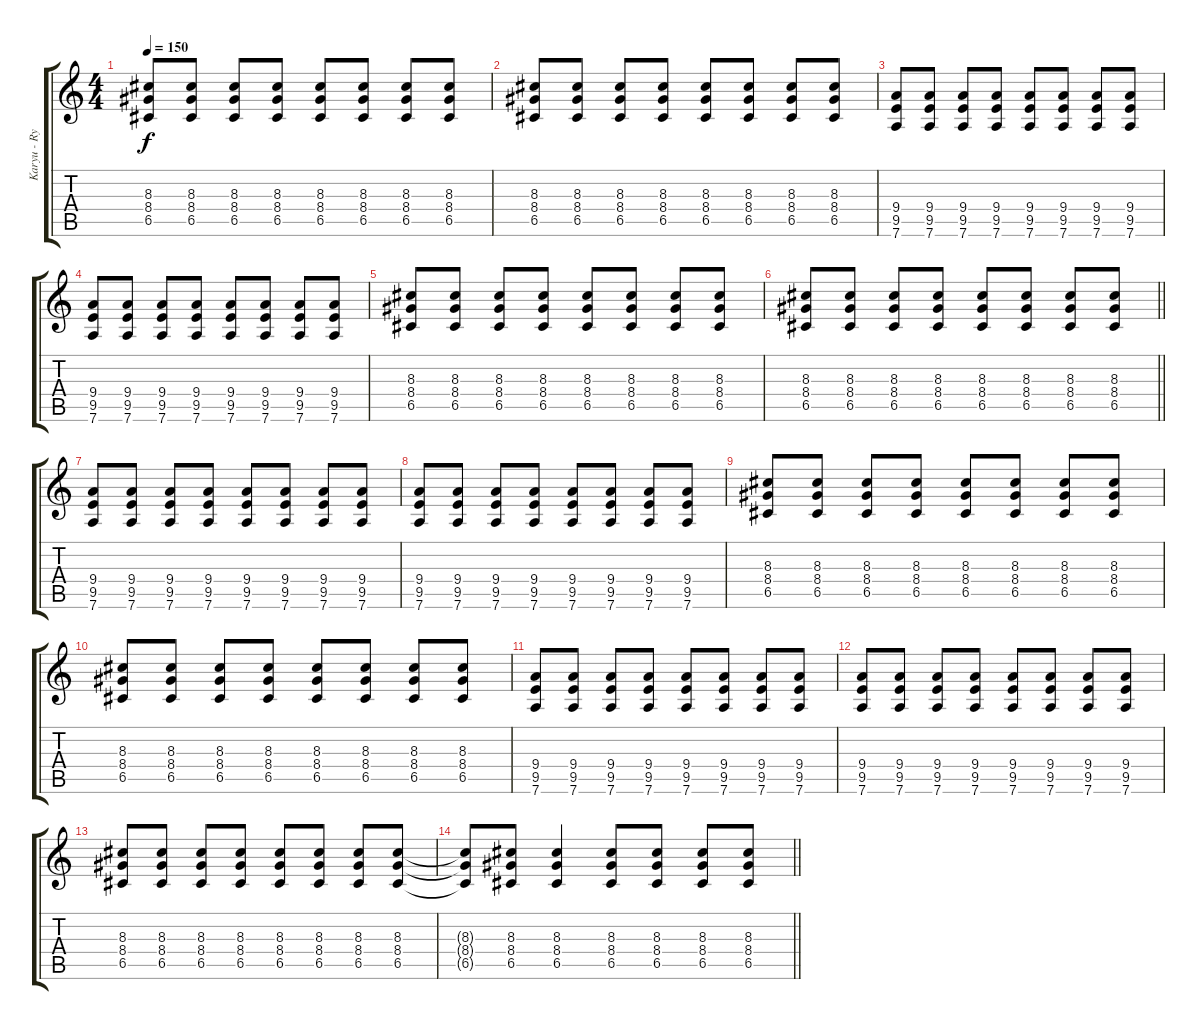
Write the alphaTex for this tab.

\track ("Karyu - Rythm Guitar" "Karyu - Ry") {instrument distortionguitar}
\staff {score tabs}
\tuning (D4 A3 F3 C3 G2 D2) {hide}
\ts (4 4)
\tempo 150
\clef g2
\ks c
(8.3 8.4 6.5).8{dy f} (8.3 8.4 6.5).8 (8.3 8.4 6.5).8 (8.3 8.4 6.5).8 (8.3 8.4 6.5).8 (8.3 8.4 6.5).8 (8.3 8.4 6.5).8 (8.3 8.4 6.5).8 |
(8.3 8.4 6.5).8 (8.3 8.4 6.5).8 (8.3 8.4 6.5).8 (8.3 8.4 6.5).8 (8.3 8.4 6.5).8 (8.3 8.4 6.5).8 (8.3 8.4 6.5).8 (8.3 8.4 6.5).8 |
(9.4 9.5 7.6).8 (9.4 9.5 7.6).8 (9.4 9.5 7.6).8 (9.4 9.5 7.6).8 (9.4 9.5 7.6).8 (9.4 9.5 7.6).8 (9.4 9.5 7.6).8 (9.4 9.5 7.6).8 |
(9.4 9.5 7.6).8 (9.4 9.5 7.6).8 (9.4 9.5 7.6).8 (9.4 9.5 7.6).8 (9.4 9.5 7.6).8 (9.4 9.5 7.6).8 (9.4 9.5 7.6).8 (9.4 9.5 7.6).8 |
(8.3 8.4 6.5).8 (8.3 8.4 6.5).8 (8.3 8.4 6.5).8 (8.3 8.4 6.5).8 (8.3 8.4 6.5).8 (8.3 8.4 6.5).8 (8.3 8.4 6.5).8 (8.3 8.4 6.5).8 |
\barLineRight lightlight
(8.3 8.4 6.5).8 (8.3 8.4 6.5).8 (8.3 8.4 6.5).8 (8.3 8.4 6.5).8 (8.3 8.4 6.5).8 (8.3 8.4 6.5).8 (8.3 8.4 6.5).8 (8.3 8.4 6.5).8 |
\section ("" "")
(9.4 9.5 7.6).8 (9.4 9.5 7.6).8 (9.4 9.5 7.6).8 (9.4 9.5 7.6).8 (9.4 9.5 7.6).8 (9.4 9.5 7.6).8 (9.4 9.5 7.6).8 (9.4 9.5 7.6).8 |
(9.4 9.5 7.6).8 (9.4 9.5 7.6).8 (9.4 9.5 7.6).8 (9.4 9.5 7.6).8 (9.4 9.5 7.6).8 (9.4 9.5 7.6).8 (9.4 9.5 7.6).8 (9.4 9.5 7.6).8 |
(8.3 8.4 6.5).8 (8.3 8.4 6.5).8 (8.3 8.4 6.5).8 (8.3 8.4 6.5).8 (8.3 8.4 6.5).8 (8.3 8.4 6.5).8 (8.3 8.4 6.5).8 (8.3 8.4 6.5).8 |
(8.3 8.4 6.5).8 (8.3 8.4 6.5).8 (8.3 8.4 6.5).8 (8.3 8.4 6.5).8 (8.3 8.4 6.5).8 (8.3 8.4 6.5).8 (8.3 8.4 6.5).8 (8.3 8.4 6.5).8 |
(9.4 9.5 7.6).8 (9.4 9.5 7.6).8 (9.4 9.5 7.6).8 (9.4 9.5 7.6).8 (9.4 9.5 7.6).8 (9.4 9.5 7.6).8 (9.4 9.5 7.6).8 (9.4 9.5 7.6).8 |
(9.4 9.5 7.6).8 (9.4 9.5 7.6).8 (9.4 9.5 7.6).8 (9.4 9.5 7.6).8 (9.4 9.5 7.6).8 (9.4 9.5 7.6).8 (9.4 9.5 7.6).8 (9.4 9.5 7.6).8 |
(8.3 8.4 6.5).8 (8.3 8.4 6.5).8 (8.3 8.4 6.5).8 (8.3 8.4 6.5).8 (8.3 8.4 6.5).8 (8.3 8.4 6.5).8 (8.3 8.4 6.5).8 (8.3 8.4 6.5).8 |
\barLineRight lightlight
(8.3{t} 8.4{t} 6.5{t}).8 (8.3 8.4 6.5).8 (8.3 8.4 6.5).4 (8.3 8.4 6.5).8 (8.3 8.4 6.5).8 (8.3 8.4 6.5).8 (8.3 8.4 6.5).8
